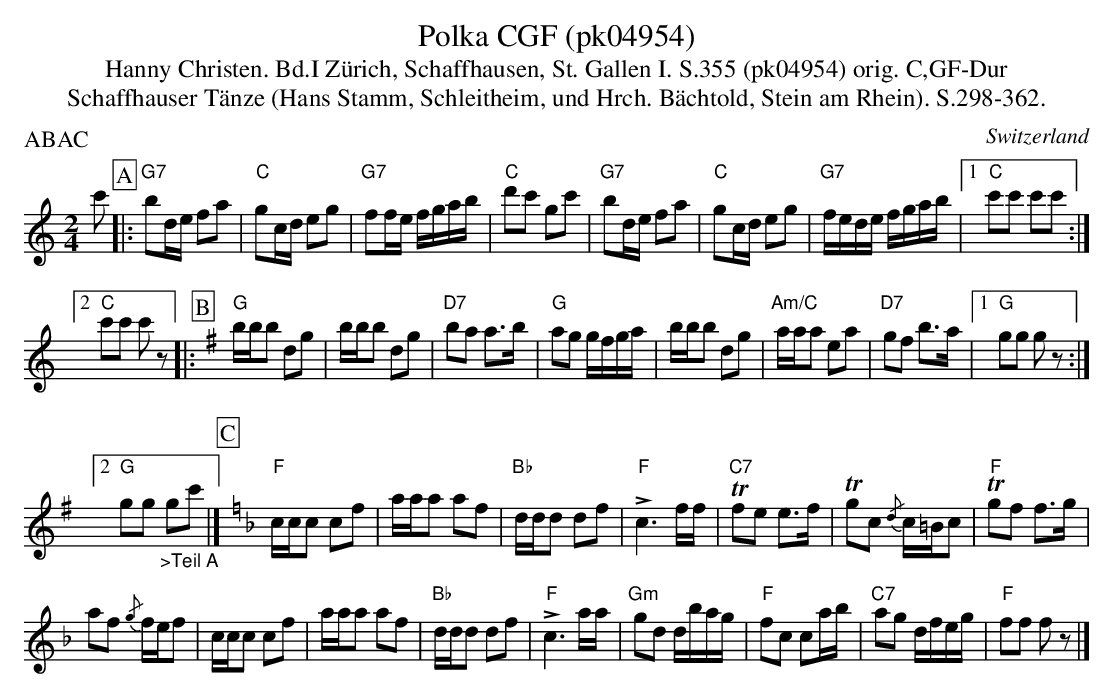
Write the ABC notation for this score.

X:1
T: Polka CGF (pk04954)
T:Hanny Christen. Bd.I Zürich, Schaffhausen, St. Gallen I. S.355 (pk04954) orig. C,GF-Dur
T: Schaffhauser T\"anze (Hans Stamm, Schleitheim, und Hrch. B\"achtold, Stein am Rhein). S.298-362.
M:2/4
L:1/16
P:ABAC
O:Switzerland
K:C major
c'2 [P:A] |: "G7"b2de f2a2 | "C"g2cd e2g2 | "G7"f2fe fgab | "C"d'2c'2 g2c'2 | "G7"b2de f2a2 | "C"g2cd e2g2 | "G7"fede fgab |1 "C"c'2c'2 c'2c'2 :|2
 "C"c'2c'2 c'2z2 |: [P:B] [K:G] "G"bbb2 d2g2 | bbb2 d2g2 | "D7"b2a2 a2>b2 | "G"a2g2 gfga | bbb2 d2g2 | "Am/C"aaa2 e2a2 | "D7"g2f2 b2>a2 |1 "G"g2g2 g2z2 :|2
"G"g2g2 "_>Teil A"g2c'2 |] [P:C] [K:F] "F"ccc2 c2f2 | aaa2 a2f2 | "Bb"ddd2 d2f2 | "F"!>!c6ff | "C7"Tf2e2 e2>f2 | Tg2c2 {/d}c=Bc2 | "F"Tg2f2 f2>g2 |
a2f2 {/g}fef2 | ccc2 c2f2 | aaa2 a2f2 | "Bb"ddd2 d2f2 | "F"!>!c6aa | "Gm"g2d2 dbag | "F"f2c2 c2ab | "C7"a2g2 dfeg | "F"f2f2 f2z2 |]
